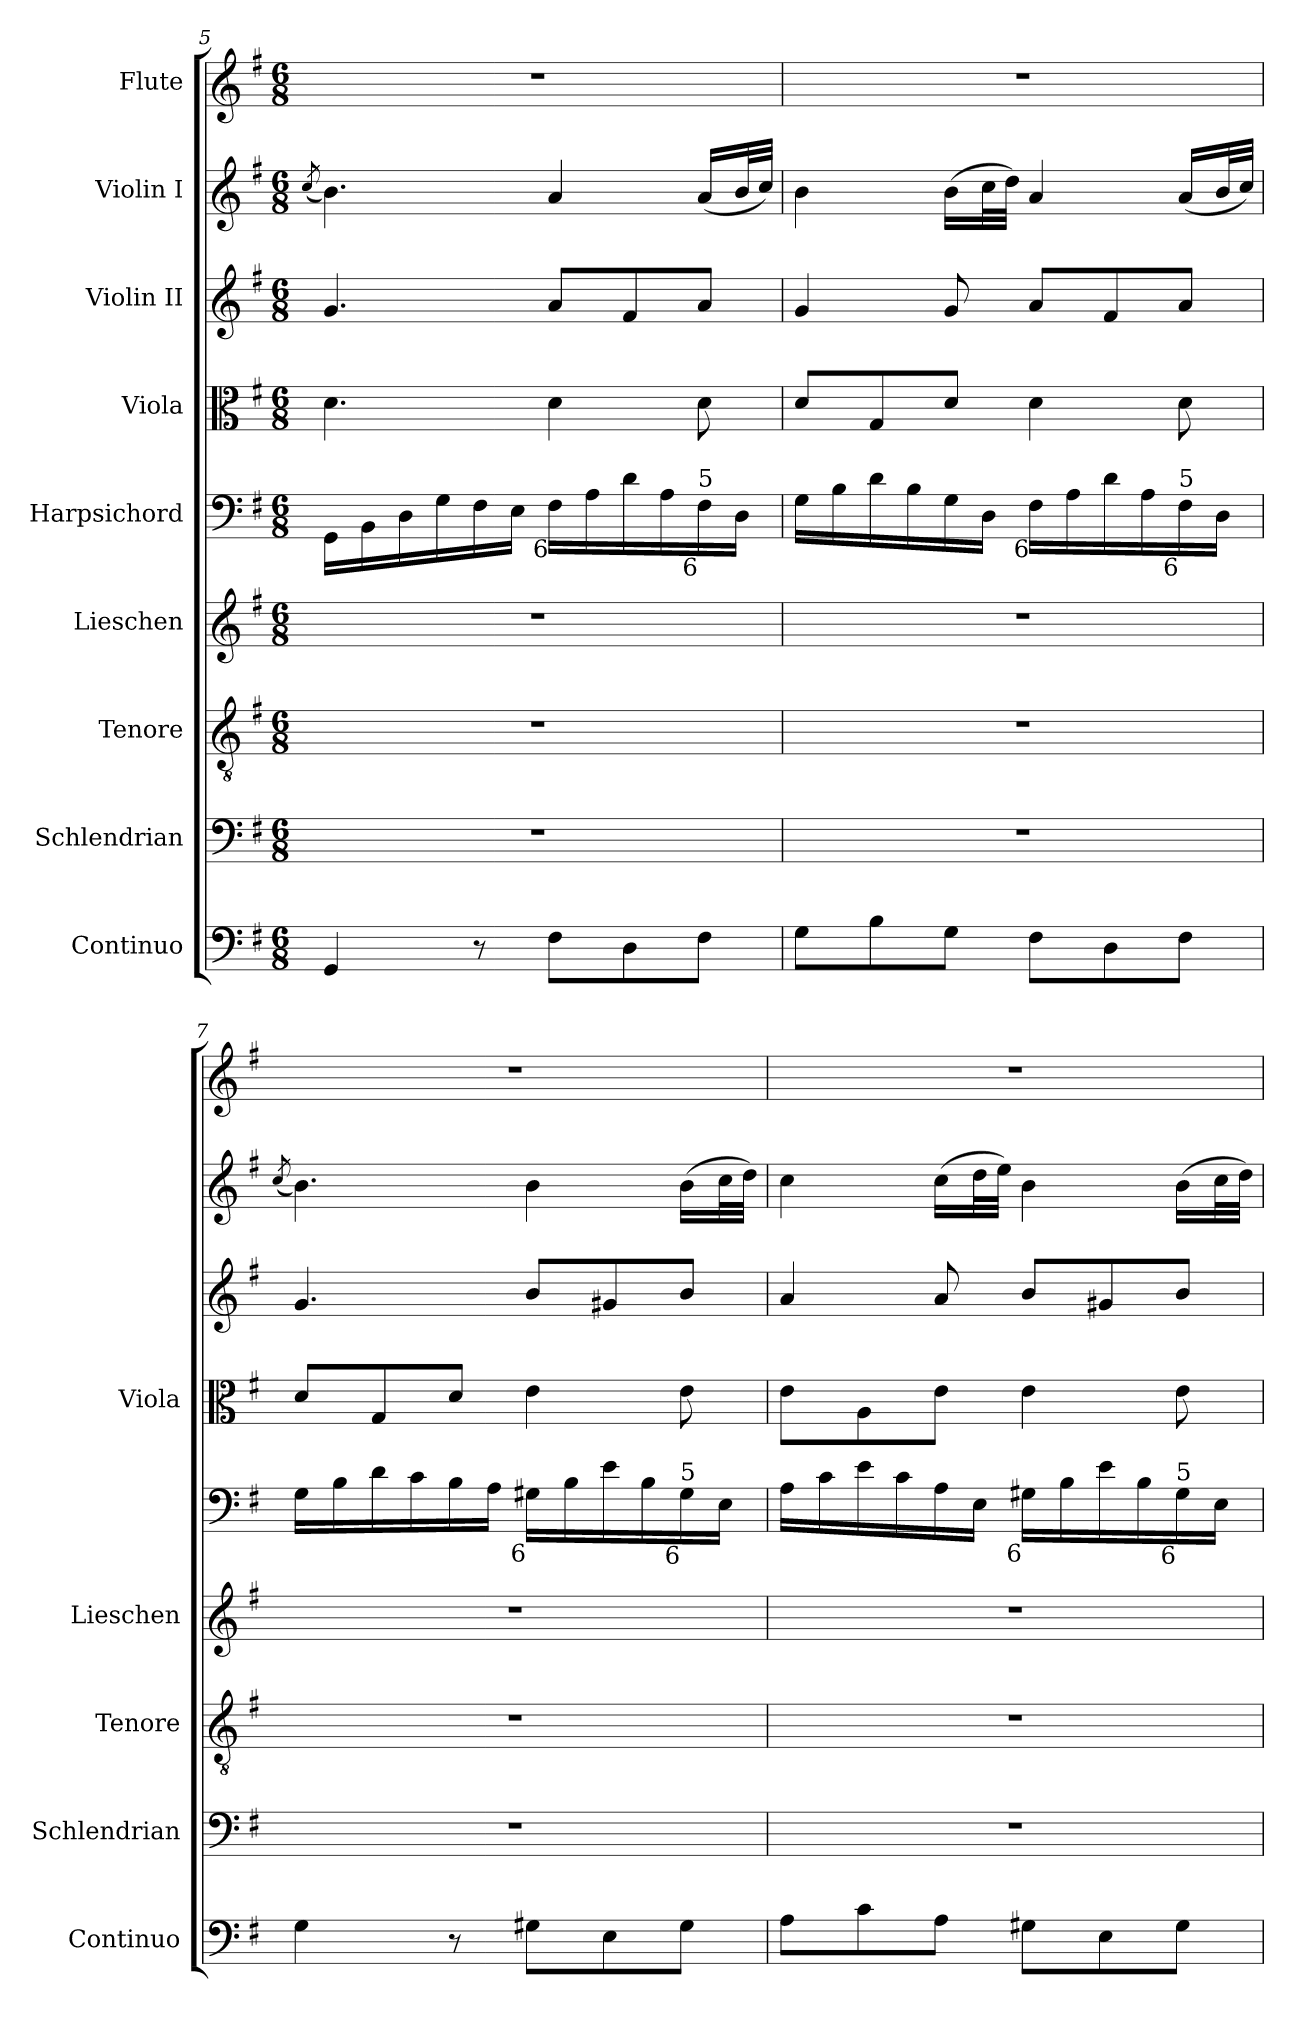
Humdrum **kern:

**kern	**kern	**kern	**kern	**kern	**kern	**kern	**kern	**kern
*part9	*part8	*part7	*part6	*part5	*part4	*part3	*part2	*part1
*staff9	*staff8	*staff7	*staff6	*staff5	*staff4	*staff3	*staff2	*staff1
*I"Continuo	*I"Schlendrian	*I"Tenore	*I"Lieschen	*I"Harpsichord	*I"Viola	*I"Violin II	*I"Violin I	*I"Flute
*I'Continuo	*I'Schlendrian	*I'Tenore	*I'Lieschen	*	*I'Viola	*	*	*
*clefF4	*clefF4	*clefGv2	*clefG2	*clefF4	*clefC3	*clefG2	*clefG2	*clefG2
*	*	*ITrd7c12	*	*	*	*	*	*
*k[f#]	*k[f#]	*k[f#]	*k[f#]	*k[f#]	*k[f#]	*k[f#]	*k[f#]	*k[f#]
*G:	*G:	*G:	*G:	*G:	*G:	*G:	*G:	*G:
*M6/8	*M6/8	*M6/8	*M6/8	*M6/8	*M6/8	*M6/8	*M6/8	*M6/8
=5	=5	=5	=5	=5	=5	=5	=5	=5
.	.	.	.	.	.	.	(8qcci/	.
!	!LO:N:vis=1	!LO:N:vis=1	!LO:N:vis=1	!	!	!	!	!LO:N:vis=1
4GGi/	2.r	2.r	2.r	16GGi\LL	4.di\	4.gi/	4.bi\)	2.r
.	.	.	.	16BBi\	.	.	.	.
.	.	.	.	16Di\	.	.	.	.
.	.	.	.	16Gi\	.	.	.	.
8r	.	.	.	16F#i\	.	.	.	.
.	.	.	.	16Ei\JJ	.	.	.	.
!	!	!	!	!LO:TX:b:rj:t=6	!	!	!	!
8F#i\L	.	.	.	16F#i\LL	4di\	8ai/L	4ai/	.
.	.	.	.	16Ai\	.	.	.	.
8Di\	.	.	.	16di\	.	8f#i/	.	.
.	.	.	.	16Ai\	.	.	.	.
!	!	!	!	!LO:TX:b:rj:t=6	!	!	!	!
!	!	!	!	!LO:TX:t=5	!	!	!	!
8F#i\J	.	.	.	16F#i\	8di\	8ai/J	(16ai/LL	.
.	.	.	.	16Di\JJ	.	.	32bi/L	.
.	.	.	.	.	.	.	32cci/JJJ)	.
=6	=6	=6	=6	=6	=6	=6	=6	=6
!	!LO:N:vis=1	!LO:N:vis=1	!LO:N:vis=1	!	!	!	!	!LO:N:vis=1
8Gi\L	2.r	2.r	2.r	16Gi\LL	8di/L	4gi/	4bi\	2.r
.	.	.	.	16Bi\	.	.	.	.
8Bi\	.	.	.	16di\	8Gi/	.	.	.
.	.	.	.	16Bi\	.	.	.	.
8Gi\J	.	.	.	16Gi\	8di/J	8gi/	(16bi\LL	.
.	.	.	.	16Di\JJ	.	.	32cci\L	.
.	.	.	.	.	.	.	32ddi\JJJ)	.
!	!	!	!	!LO:TX:b:rj:t=6	!	!	!	!
8F#i\L	.	.	.	16F#i\LL	4di\	8ai/L	4ai/	.
.	.	.	.	16Ai\	.	.	.	.
8Di\	.	.	.	16di\	.	8f#i/	.	.
.	.	.	.	16Ai\	.	.	.	.
!	!	!	!	!LO:TX:b:rj:t=6	!	!	!	!
!	!	!	!	!LO:TX:t=5	!	!	!	!
8F#i\J	.	.	.	16F#i\	8di\	8ai/J	(16ai/LL	.
.	.	.	.	16Di\JJ	.	.	32bi/L	.
.	.	.	.	.	.	.	32cci/JJJ)	.
!!LO:LB:g=z
=7	=7	=7	=7	=7	=7	=7	=7	=7
.	.	.	.	.	.	.	(8qcci/	.
!	!LO:N:vis=1	!LO:N:vis=1	!LO:N:vis=1	!	!	!	!	!LO:N:vis=1
4Gi\	2.r	2.r	2.r	16Gi\LL	8di/L	4.gi/	4.bi\)	2.r
.	.	.	.	16Bi\	.	.	.	.
.	.	.	.	16di\	8Gi/	.	.	.
.	.	.	.	16ci\	.	.	.	.
8r	.	.	.	16Bi\	8di/J	.	.	.
.	.	.	.	16Ai\JJ	.	.	.	.
!	!	!	!	!LO:TX:b:rj:t=6	!	!	!	!
8G#Xi\L	.	.	.	16G#Xi\LL	4ei\	8bi/L	4bi\	.
.	.	.	.	16Bi\	.	.	.	.
8Ei\	.	.	.	16ei\	.	8g#Xi/	.	.
.	.	.	.	16Bi\	.	.	.	.
!	!	!	!	!LO:TX:b:rj:t=6	!	!	!	!
!	!	!	!	!LO:TX:t=5	!	!	!	!
8G#i\J	.	.	.	16G#i\	8ei\	8bi/J	(16bi\LL	.
.	.	.	.	16Ei\JJ	.	.	32cci\L	.
.	.	.	.	.	.	.	32ddi\JJJ)	.
=8	=8	=8	=8	=8	=8	=8	=8	=8
!	!LO:N:vis=1	!LO:N:vis=1	!LO:N:vis=1	!	!	!	!	!LO:N:vis=1
8Ai\L	2.r	2.r	2.r	16Ai\LL	8ei\L	4ai/	4cci\	2.r
.	.	.	.	16ci\	.	.	.	.
8ci\	.	.	.	16ei\	8Ai\	.	.	.
.	.	.	.	16ci\	.	.	.	.
8Ai\J	.	.	.	16Ai\	8ei\J	8ai/	(16cci\LL	.
.	.	.	.	16Ei\JJ	.	.	32ddi\L	.
.	.	.	.	.	.	.	32eei\JJJ)	.
!	!	!	!	!LO:TX:b:rj:t=6	!	!	!	!
8G#Xi\L	.	.	.	16G#Xi\LL	4ei\	8bi/L	4bi\	.
.	.	.	.	16Bi\	.	.	.	.
8Ei\	.	.	.	16ei\	.	8g#Xi/	.	.
.	.	.	.	16Bi\	.	.	.	.
!	!	!	!	!LO:TX:b:rj:t=6	!	!	!	!
!	!	!	!	!LO:TX:t=5	!	!	!	!
8G#i\J	.	.	.	16G#i\	8ei\	8bi/J	(16bi\LL	.
.	.	.	.	16Ei\JJ	.	.	32cci\L	.
.	.	.	.	.	.	.	32ddi\JJJ)	.
=	=	=	=	=	=	=	=	=
*-	*-	*-	*-	*-	*-	*-	*-	*-
